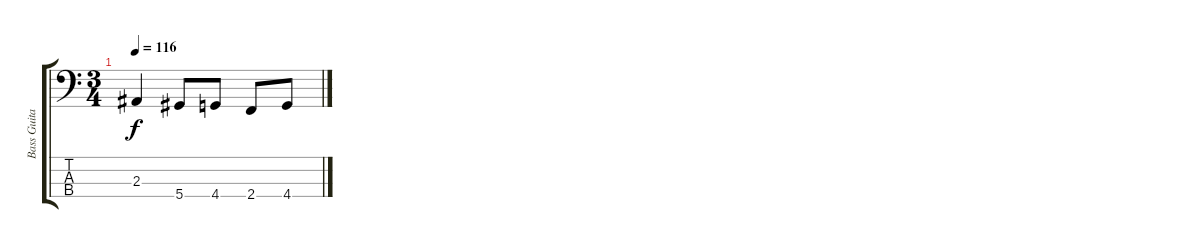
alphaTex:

\track ("Bass Guitar" "Bass Guita") {instrument electricbasspick}
\staff {score tabs}
\tuning (Gb2 Db2 Ab1 Eb1) {hide}
\ts (3 4)
\tempo 116
\clef f4
\ks c
2.3{t}.4{dy f} 5.4.8 4.4.8 2.4.8 4.4.8
